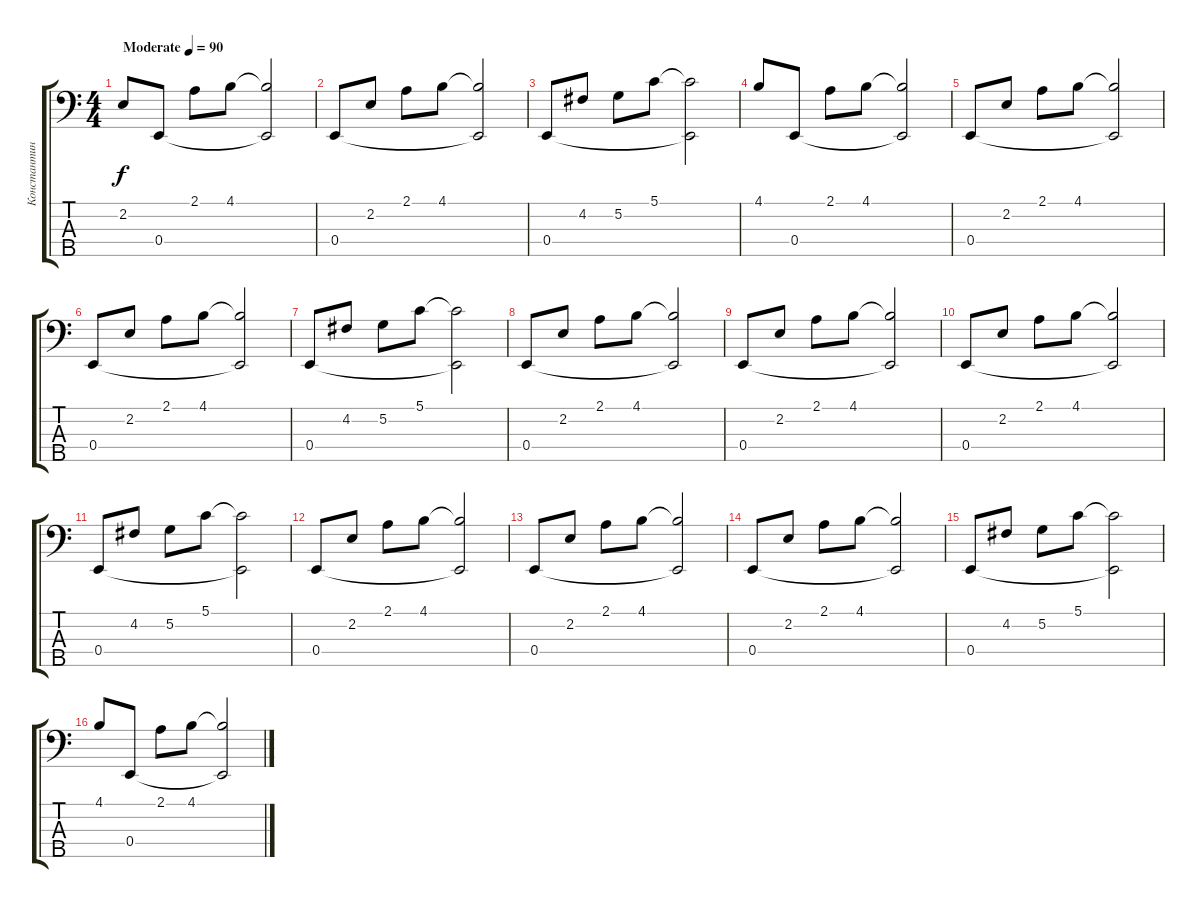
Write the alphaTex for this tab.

\track ("Константин Бекрев" "Константин") {instrument electricbasspick}
\staff {score tabs}
\tuning (G2 D2 A1 E1 B0) {hide}
\ts (4 4)
\tempo (90 "Moderate")
\clef f4
\ks c
2.2.8{dy f instrument electricbasspick} 0.4.8 2.1.8 4.1.8 (4.1{t} 0.4{t}).2 |
0.4.8 2.2.8 2.1.8 4.1.8 (4.1{t} 0.4{t}).2 |
0.4.8 4.2.8 5.2.8 5.1.8 (5.1{t} 0.4{t}).2 |
4.1.8 0.4.8 2.1.8 4.1.8 (4.1{t} 0.4{t}).2 |
0.4.8 2.2.8 2.1.8 4.1.8 (4.1{t} 0.4{t}).2 |
0.4.8 2.2.8 2.1.8 4.1.8 (4.1{t} 0.4{t}).2 |
0.4.8 4.2.8 5.2.8 5.1.8 (5.1{t} 0.4{t}).2 |
0.4.8 2.2.8 2.1.8 4.1.8 (4.1{t} 0.4{t}).2 |
0.4.8 2.2.8 2.1.8 4.1.8 (4.1{t} 0.4{t}).2 |
0.4.8 2.2.8 2.1.8 4.1.8 (4.1{t} 0.4{t}).2 |
0.4.8 4.2.8 5.2.8 5.1.8 (5.1{t} 0.4{t}).2 |
0.4.8 2.2.8 2.1.8 4.1.8 (4.1{t} 0.4{t}).2 |
0.4.8 2.2.8 2.1.8 4.1.8 (4.1{t} 0.4{t}).2 |
0.4.8 2.2.8 2.1.8 4.1.8 (4.1{t} 0.4{t}).2 |
0.4.8 4.2.8 5.2.8 5.1.8 (5.1{t} 0.4{t}).2 |
4.1.8 0.4.8 2.1.8 4.1.8 (4.1{t} 0.4{t}).2
